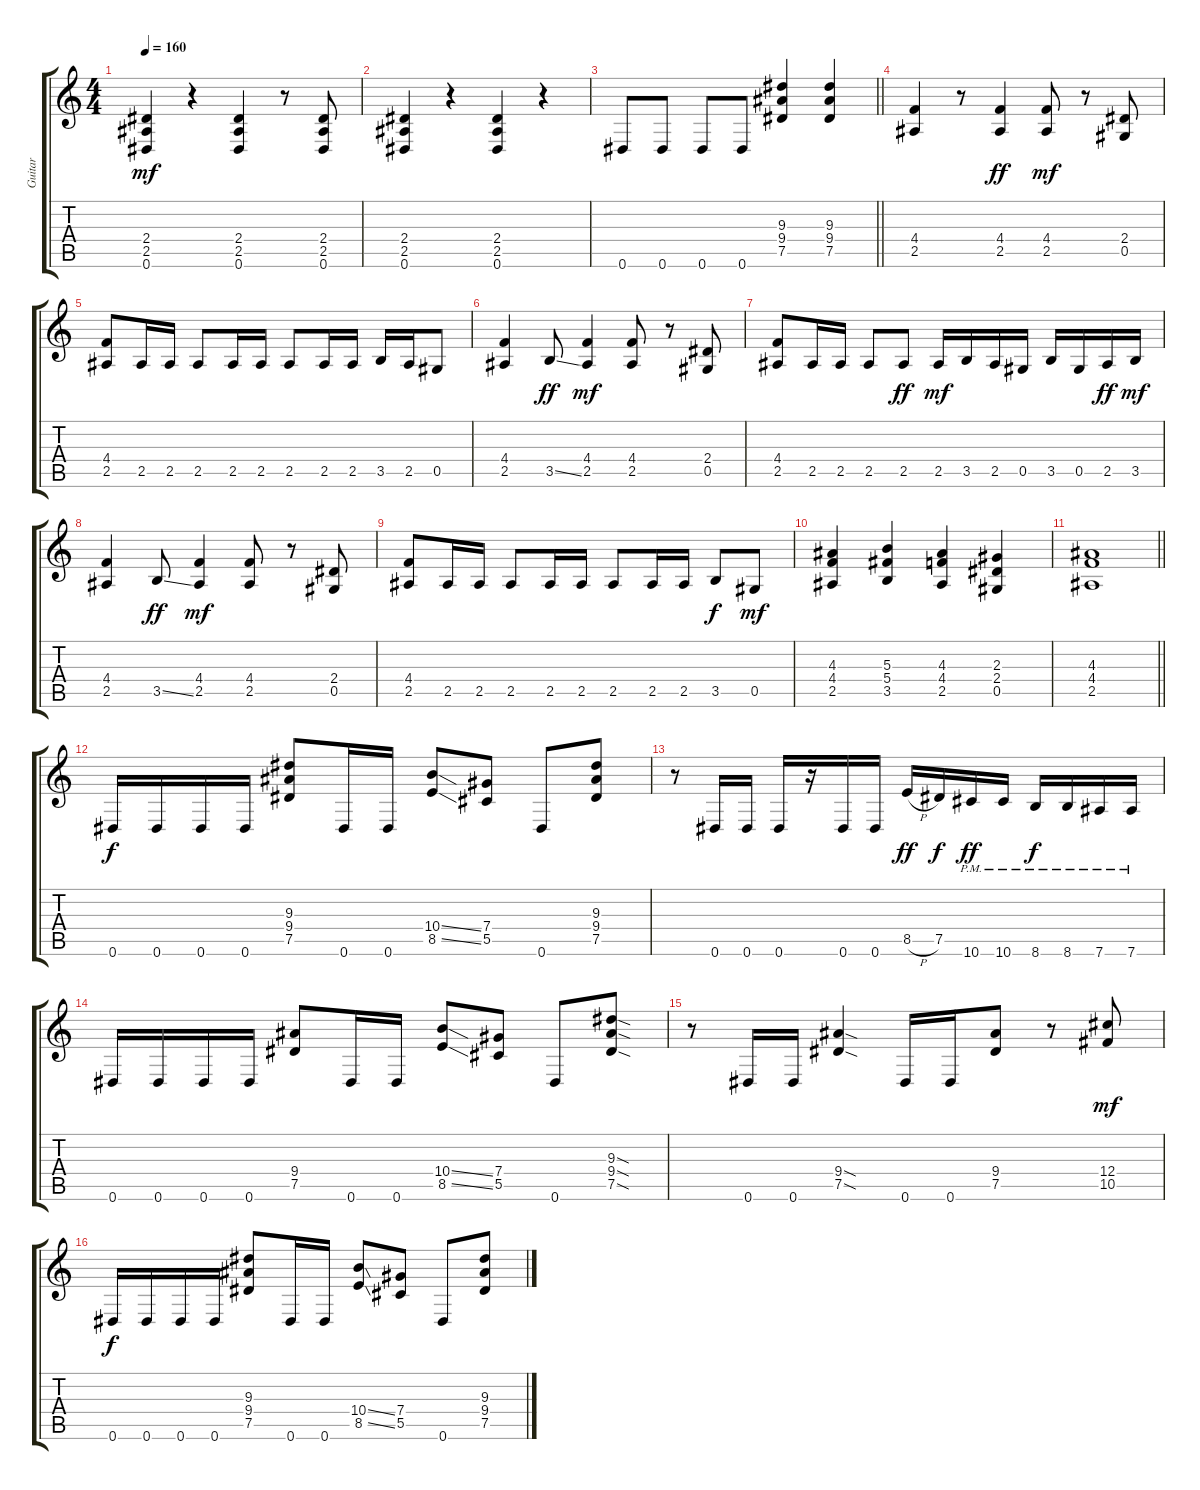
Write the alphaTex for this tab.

\track ("Guitar" "Guitar") {instrument electricguitarjazz}
\staff {score tabs}
\tuning (Eb4 Bb3 Gb3 Db3 Ab2 Eb2) {hide}
\ts (4 4)
\tempo 160
\clef g2
\ks c
(2.4 2.5 0.6).4{dy mf} r.4 (2.4 2.5 0.6).4 r.8 (2.4 2.5 0.6).8 |
(2.4 2.5 0.6).4 r.4 (2.4 2.5 0.6).4 r.4 |
\barLineRight lightlight
0.6.8 0.6.8 0.6.8 0.6.8 (9.3 9.4 7.5).4 (9.3 9.4 7.5).4 |
(4.4 2.5).4 r.8 (4.4 2.5).4{dy ff} (4.4 2.5).8{dy mf} r.8 (2.4 0.5).8 |
(4.4 2.5).8 2.5.16 2.5.16 2.5.8 2.5.16 2.5.16 2.5.8 2.5.16 2.5.16 3.5.16 2.5.16 0.5.8 |
(4.4 2.5).4 3.5{ss}.8{dy ff} (4.4 2.5).4{dy mf} (4.4 2.5).8 r.8 (2.4 0.5).8 |
(4.4 2.5).8 2.5.16 2.5.16 2.5.8 2.5.8{dy ff} 2.5.16{dy mf} 3.5.16 2.5.16 0.5.16 3.5.16 0.5.16 2.5.16{dy ff} 3.5.16{dy mf} |
(4.4 2.5).4 3.5{ss}.8{dy ff} (4.4 2.5).4{dy mf} (4.4 2.5).8 r.8 (2.4 0.5).8 |
(4.4 2.5).8 2.5.16 2.5.16 2.5.8 2.5.16 2.5.16 2.5.8 2.5.16 2.5.16 3.5.8{dy f} 0.5.8{dy mf} |
(4.3 4.4 2.5).4 (5.3 5.4 3.5).4 (4.3 4.4 2.5).4 (2.3 2.4 0.5).4 |
\barLineRight lightlight
(4.3 4.4 2.5).1 |
0.6.16{dy f} 0.6.16 0.6.16 0.6.16 (9.3 9.4 7.5).8 0.6.16 0.6.16 (10.4{ss} 8.5{ss}).8 (7.4 5.5).8 0.6.8 (9.3 9.4 7.5).8 |
r.8 0.6.16 0.6.16 0.6.16 r.16 0.6.16 0.6.16 8.5{h}.16{dy ff} 7.5.16{dy f} 10.6{pm}.16{dy ff} 10.6{pm}.16 8.6{pm}.16{dy f} 8.6{pm}.16 7.6{pm}.16 7.6{pm}.16 |
0.6.16 0.6.16 0.6.16 0.6.16 (9.4 7.5).8 0.6.16 0.6.16 (10.4{ss} 8.5{ss}).8 (7.4 5.5).8 0.6.8 (9.3{sod} 9.4{sod} 7.5{sod}).8 |
r.8 0.6.16 0.6.16 (9.4{sod} 7.5{sod}).4 0.6.16 0.6.16 (9.4 7.5).8 r.8 (12.4 10.5).8{dy mf} |
0.6.16{dy f} 0.6.16 0.6.16 0.6.16 (9.3 9.4 7.5).8 0.6.16 0.6.16 (10.4{ss} 8.5{ss}).8 (7.4 5.5).8 0.6.8 (9.3 9.4 7.5).8
